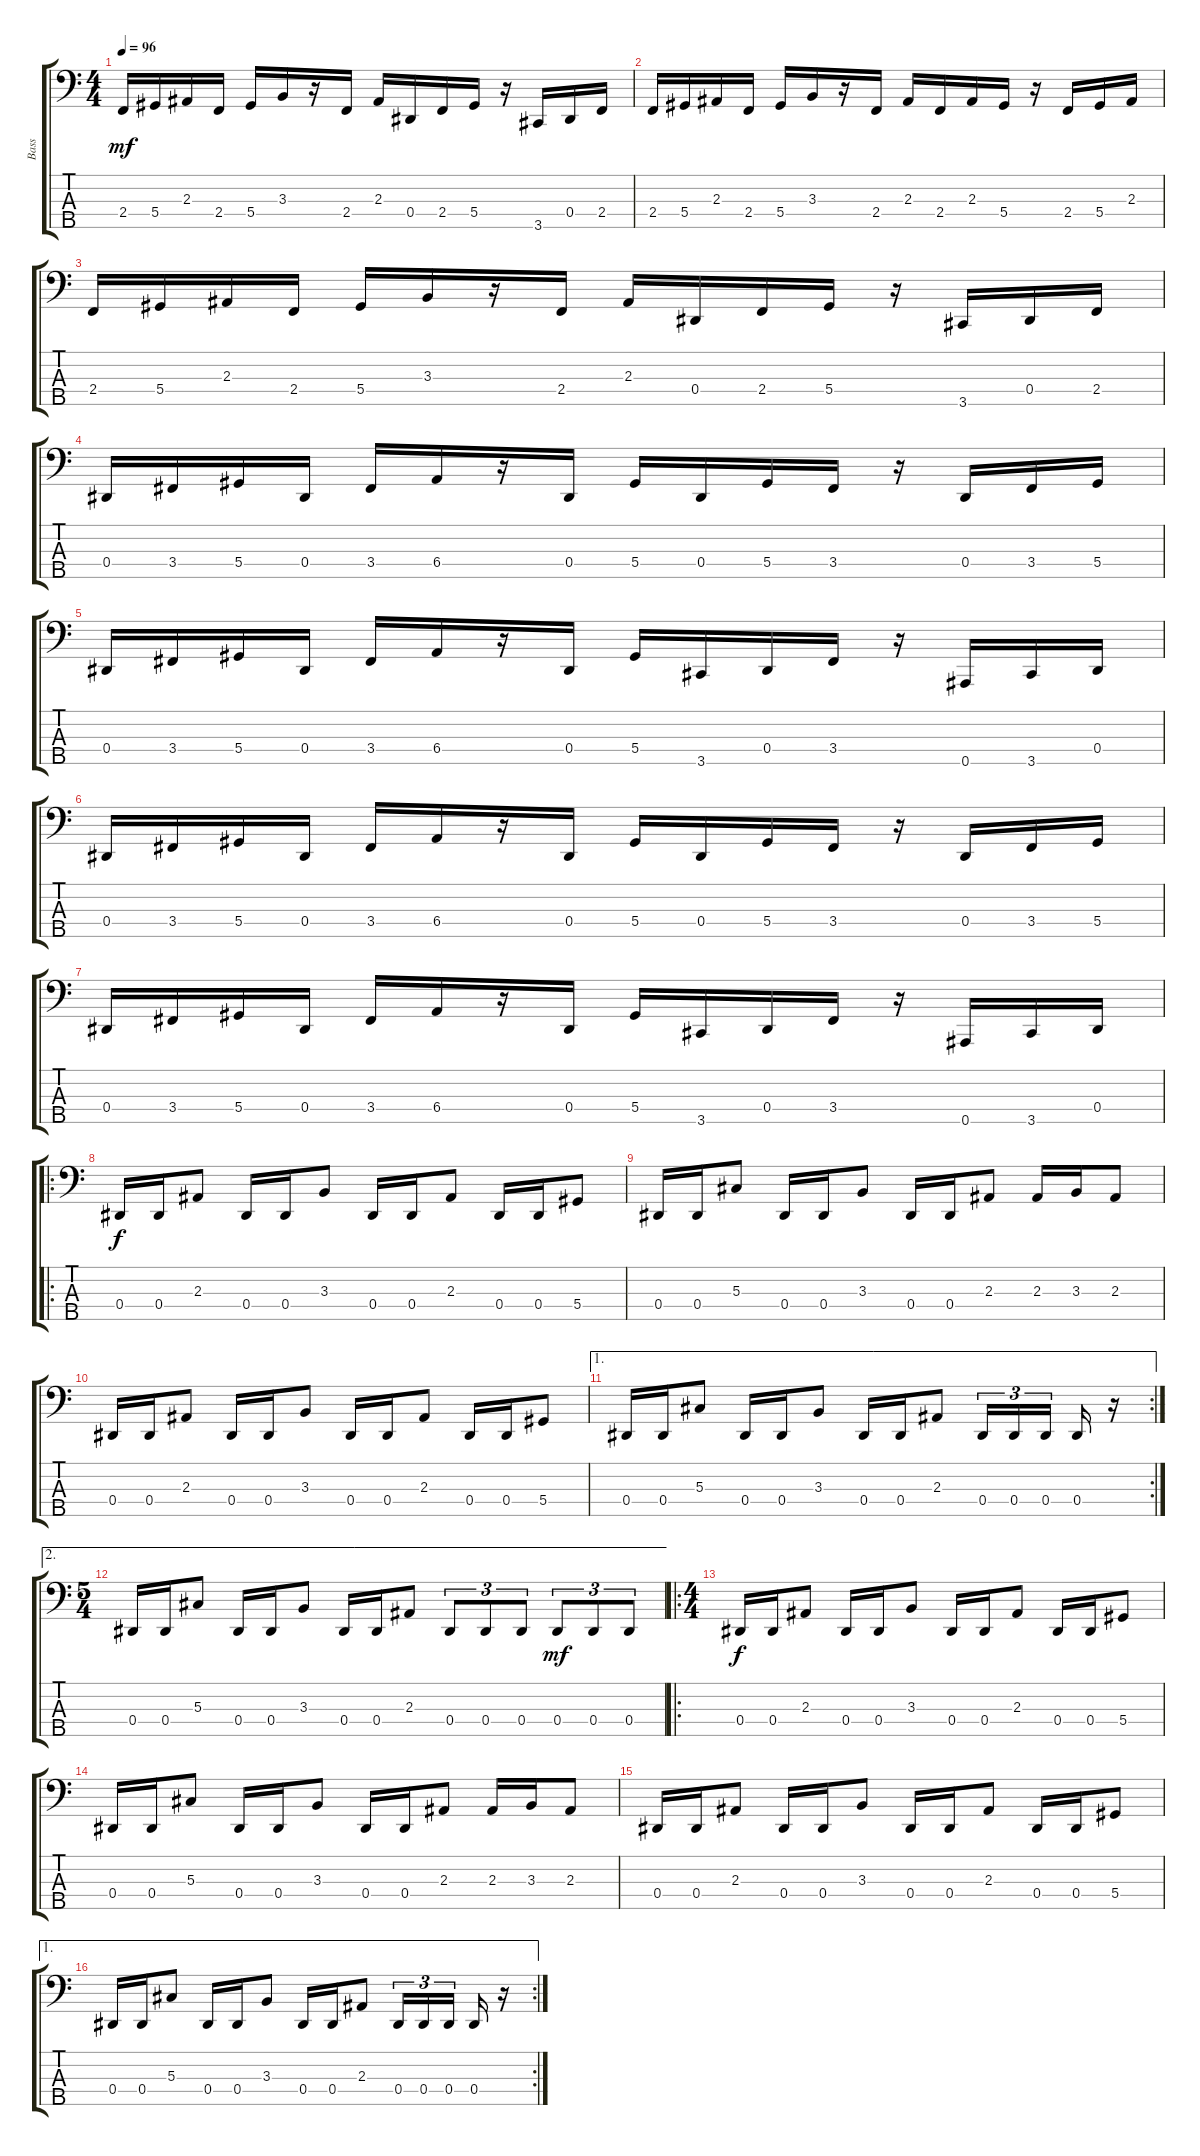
\track ("Bass" "Bass") {instrument electricbassfinger bank 177}
\staff {score tabs}
\tuning (Gb2 Db2 Ab1 Eb1 Bb0) {hide}
\ts (4 4)
\tempo 96
\clef f4
\ks c
2.4.16{dy mf} 5.4.16 2.3.16 2.4.16 5.4.16 3.3.16 r.16 2.4.16 2.3.16 0.4.16 2.4.16 5.4.16 r.16 3.5.16 0.4.16 2.4.16 |
2.4.16 5.4.16 2.3.16 2.4.16 5.4.16 3.3.16 r.16 2.4.16 2.3.16 2.4.16 2.3.16 5.4.16 r.16 2.4.16 5.4.16 2.3.16 |
2.4.16 5.4.16 2.3.16 2.4.16 5.4.16 3.3.16 r.16 2.4.16 2.3.16 0.4.16 2.4.16 5.4.16 r.16 3.5.16 0.4.16 2.4.16 |
0.4.16 3.4.16 5.4.16 0.4.16 3.4.16 6.4.16 r.16 0.4.16 5.4.16 0.4.16 5.4.16 3.4.16 r.16 0.4.16 3.4.16 5.4.16 |
0.4.16 3.4.16 5.4.16 0.4.16 3.4.16 6.4.16 r.16 0.4.16 5.4.16 3.5.16 0.4.16 3.4.16 r.16 0.5.16 3.5.16 0.4.16 |
0.4.16 3.4.16 5.4.16 0.4.16 3.4.16 6.4.16 r.16 0.4.16 5.4.16 0.4.16 5.4.16 3.4.16 r.16 0.4.16 3.4.16 5.4.16 |
0.4.16 3.4.16 5.4.16 0.4.16 3.4.16 6.4.16 r.16 0.4.16 5.4.16 3.5.16 0.4.16 3.4.16 r.16 0.5.16 3.5.16 0.4.16 |
\ro
0.4.16{dy f} 0.4.16 2.3.8 0.4.16 0.4.16 3.3.8 0.4.16 0.4.16 2.3.8 0.4.16 0.4.16 5.4.8 |
0.4.16 0.4.16 5.3.8 0.4.16 0.4.16 3.3.8 0.4.16 0.4.16 2.3.8 2.3.16 3.3.16 2.3.8 |
0.4.16 0.4.16 2.3.8 0.4.16 0.4.16 3.3.8 0.4.16 0.4.16 2.3.8 0.4.16 0.4.16 5.4.8 |
\ae 1
\rc 2
0.4.16 0.4.16 5.3.8 0.4.16 0.4.16 3.3.8 0.4.16 0.4.16 2.3.8 0.4.16{tu (3 2)} 0.4.16{tu (3 2)} 0.4.16{tu (3 2) beam splitsecondary} 0.4.16 r.16 |
\ae 2
\ts (5 4)
0.4.16 0.4.16 5.3.8 0.4.16 0.4.16 3.3.8 0.4.16 0.4.16 2.3.8 0.4.8{tu (3 2)} 0.4.8{tu (3 2)} 0.4.8{tu (3 2)} 0.4.8{tu (3 2) dy mf} 0.4.8{tu (3 2)} 0.4.8{tu (3 2)} |
\ro
\ts (4 4)
0.4.16{dy f} 0.4.16 2.3.8 0.4.16 0.4.16 3.3.8 0.4.16 0.4.16 2.3.8 0.4.16 0.4.16 5.4.8 |
0.4.16 0.4.16 5.3.8 0.4.16 0.4.16 3.3.8 0.4.16 0.4.16 2.3.8 2.3.16 3.3.16 2.3.8 |
0.4.16 0.4.16 2.3.8 0.4.16 0.4.16 3.3.8 0.4.16 0.4.16 2.3.8 0.4.16 0.4.16 5.4.8 |
\ae 1
\rc 2
0.4.16 0.4.16 5.3.8 0.4.16 0.4.16 3.3.8 0.4.16 0.4.16 2.3.8 0.4.16{tu (3 2)} 0.4.16{tu (3 2)} 0.4.16{tu (3 2) beam splitsecondary} 0.4.16 r.16
